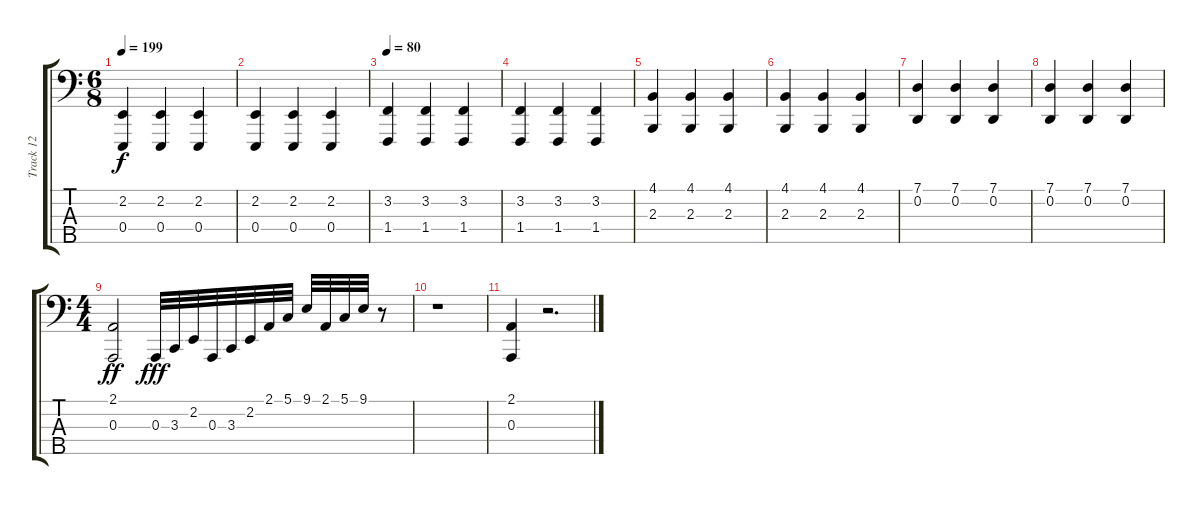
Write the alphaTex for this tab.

\track ("Track 12" "Track 12") {instrument acousticgrandpiano}
\staff {score tabs}
\tuning (G2 D2 A1 E1 B0) {hide}
\ts (6 8)
\tempo 199
\clef f4
\ks c
(2.2 0.4).4{dy f} (2.2 0.4).4 (2.2 0.4).4 |
(2.2 0.4).4 (2.2 0.4).4 (2.2 0.4).4 |
\tempo 80
(3.2 1.4).4 (3.2 1.4).4 (3.2 1.4).4 |
(3.2 1.4).4 (3.2 1.4).4 (3.2 1.4).4 |
(4.1 2.3).4 (4.1 2.3).4 (4.1 2.3).4 |
(4.1 2.3).4 (4.1 2.3).4 (4.1 2.3).4 |
(7.1 0.2).4 (7.1 0.2).4 (7.1 0.2).4 |
(7.1 0.2).4 (7.1 0.2).4 (7.1 0.2).4 |
\ts (4 4)
(2.1 0.3).2{dy ff} 0.3.32{dy fff} 3.3.32 2.2.32 0.3.32 3.3.32 2.2.32 2.1.32 5.1.32 9.1.32 2.1.32 5.1.32 9.1.32 r.8 |
r.1 |
(2.1 0.3).4 r.2{d}
